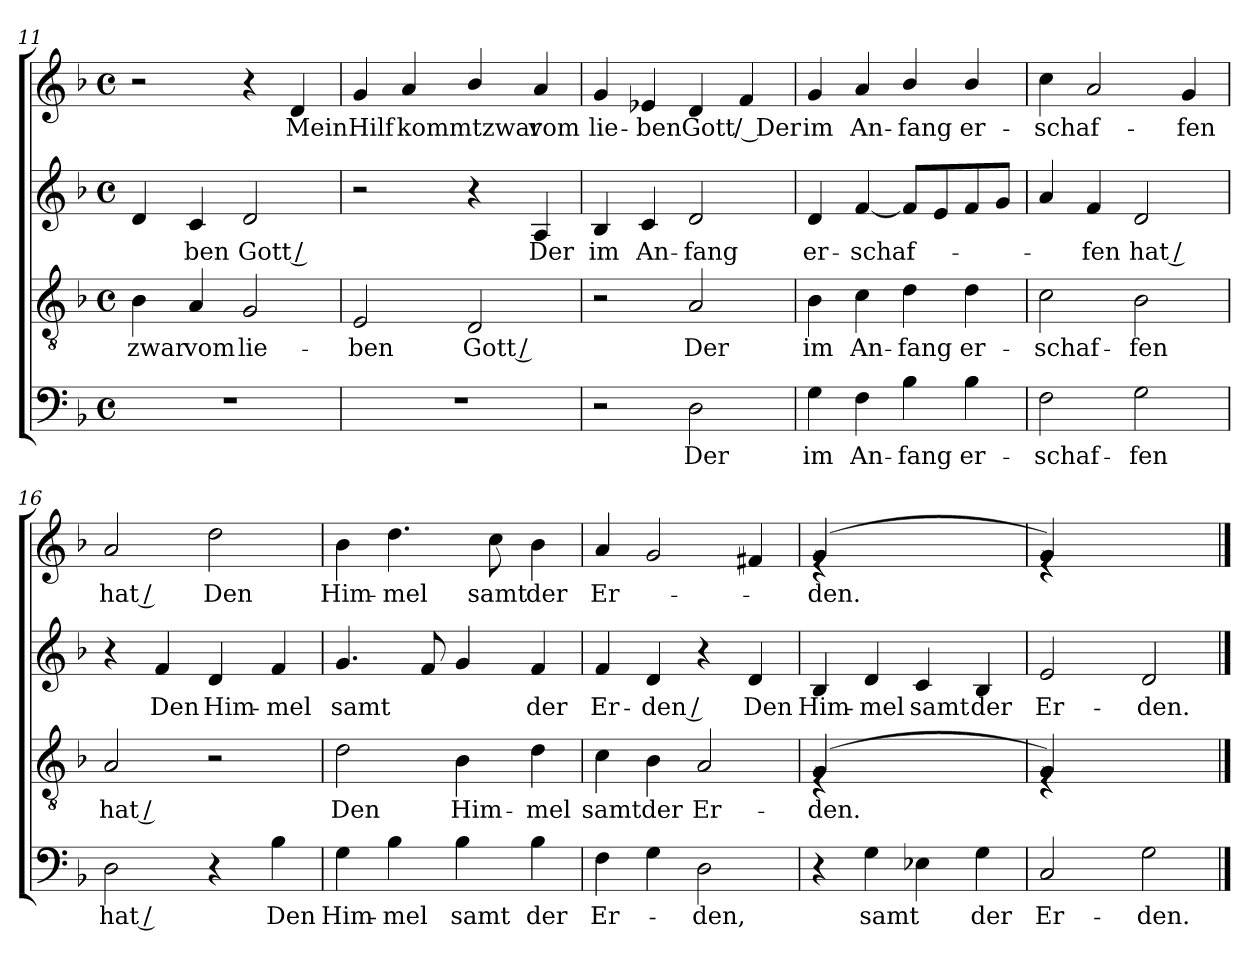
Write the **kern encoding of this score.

**kern	**text	**kern	**text	**kern	**text	**kern	**text
*part4	*part4	*part3	*part3	*part2	*part2	*part1	*part1
*staff4	*staff4	*staff3	*staff3	*staff2	*staff2	*staff1	*staff1
!!LO:LB:g=z
*clefF4	*	*clefGv2	*	*clefG2	*	*clefG2	*
*k[b-]	*	*k[b-]	*	*k[b-]	*	*k[b-]	*
*F:	*	*F:	*	*F:	*	*F:	*
*M4/4	*	*M4/4	*	*M4/4	*	*M4/4	*
*met(c)	*	*met(c)	*	*met(c)	*	*met(c)	*
=11	=11	=11	=11	=11	=11	=11	=11
!	!	!	!LO:LY:b	!	!	!	!
1r	.	4B-\	zwar	4d/	.	2r	.
!	!	!	!LO:LY:b	!	!LO:LY:b	!	!
.	.	4A/	vom	4c/	-ben	.	.
!	!	!	!LO:LY:b	!	!LO:LY:b	!	!
.	.	2G/	lie-	2d/	Gott /	4r	.
!	!	!	!	!	!	!	!LO:LY:b
.	.	.	.	.	.	4d/	Mein
=12	=12	=12	=12	=12	=12	=12	=12
!	!	!	!LO:LY:b	!	!	!	!LO:LY:b
1r	.	2E/	-ben	2r	.	4g/	Hilf
!	!	!	!	!	!	!	!LO:LY:b
.	.	.	.	.	.	4a/	kommtzwar
!	!	!	!LO:LY:b	!	!	!	!
.	.	2D/	Gott /	4r	.	4b-/	.
!	!	!	!	!	!LO:LY:b	!	!LO:LY:b
.	.	.	.	4A/	Der	4a/	vom
=13	=13	=13	=13	=13	=13	=13	=13
!	!	!	!	!	!LO:LY:b	!	!LO:LY:b
2r	.	2r	.	4B-/	im	4g/	lie-
!	!	!	!	!	!LO:LY:b	!	!LO:LY:b
.	.	.	.	4c/	An-	4e-X/	-ben
!	!LO:LY:b	!	!LO:LY:b	!	!LO:LY:b	!	!LO:LY:b
2D\	Der	2A/	Der	2d/	-fang	4d/	Gott
!	!	!	!	!	!	!	!LO:LY:b:rj
.	.	.	.	.	.	4f/	/ Der
=14	=14	=14	=14	=14	=14	=14	=14
!	!LO:LY:b	!	!LO:LY:b	!	!LO:LY:b	!	!LO:LY:b
4G\	im	4B-\	im	4d/	er-	4g/	im
!	!LO:LY:b	!	!LO:LY:b	!	!LO:LY:b	!	!LO:LY:b
4F\	An-	4c\	An-	[<4f/	-schaf-	4a/	An-
!	!LO:LY:b	!	!LO:LY:b	!	!	!	!LO:LY:b
4B-\	-fang	4d\	-fang	8f/L]	.	4b-/	-fang
.	.	.	.	8e/	.	.	.
!	!LO:LY:b	!	!LO:LY:b	!	!	!	!LO:LY:b
4B-\	er-	4d\	er-	8f/	.	4b-/	er-
.	.	.	.	8g/J	.	.	.
=15	=15	=15	=15	=15	=15	=15	=15
!	!LO:LY:b	!	!LO:LY:b	!	!	!	!LO:LY:b
2F\	-schaf-	2c\	-schaf-	4a/	.	4cc\	-schaf-
!	!	!	!	!	!LO:LY:b	!	!
.	.	.	.	4f/	-fen	2a/	.
!	!LO:LY:b	!	!LO:LY:b	!	!LO:LY:b	!	!
2G\	-fen	2B-\	-fen	2d/	hat /	.	.
!	!	!	!	!	!	!	!LO:LY:b
.	.	.	.	.	.	4g/	-fen
!!LO:PB:g=z
=16	=16	=16	=16	=16	=16	=16	=16
!	!LO:LY:b	!	!LO:LY:b	!	!	!	!LO:LY:b
2D\	hat /	2A/	hat /	4r	.	2a/	hat /
!	!	!	!	!	!LO:LY:b	!	!
.	.	.	.	4f/	Den	.	.
!	!	!	!	!	!LO:LY:b	!	!LO:LY:b
4r	.	2r	.	4d/	Him-	2dd\	Den
!	!LO:LY:b	!	!	!	!LO:LY:b	!	!
4B-\	Den	.	.	4f/	-mel	.	.
=17	=17	=17	=17	=17	=17	=17	=17
!	!LO:LY:b	!	!LO:LY:b	!	!LO:LY:b	!	!LO:LY:b
4G\	Him-	2d\	Den	4.g/	samt	4b-\	Him-
!	!LO:LY:b	!	!	!	!	!	!LO:LY:b
4B-\	-mel	.	.	.	.	4.dd\	-mel
.	.	.	.	8f/	.	.	.
!	!LO:LY:b	!	!LO:LY:b	!	!	!	!
4B-\	samt	4B-\	Him-	4g/	.	.	.
!	!	!	!	!	!	!	!LO:LY:b
.	.	.	.	.	.	8cc\	samt
!	!LO:LY:b	!	!LO:LY:b	!	!LO:LY:b	!	!LO:LY:b
4B-\	der	4d\	-mel	4f/	der	4b-\	der
=18	=18	=18	=18	=18	=18	=18	=18
!	!LO:LY:b	!	!LO:LY:b	!	!LO:LY:b	!	!LO:LY:b
4F\	Er-	4c\	samt	4f/	Er-	4a/	Er-
!	!	!	!LO:LY:b	!	!LO:LY:b	!	!
4G\	.	4B-\	der	4d/	-den /	2g/	.
!	!LO:LY:b	!	!LO:LY:b	!	!	!	!
2D\	-den,	2A/	Er-	4r	.	.	.
!	!	!	!	!	!LO:LY:b	!	!
.	.	.	.	4d/	Den	4f#X/	.
=19	=19	=19	=19	=19	=19	=19	=19
!	!	!LO:N:head=solid	!LO:LY:b	!	!LO:LY:b	!LO:N:head=solid	!LO:LY:b
*	*	*^	*	*	*	*^	*
4r	.	(<4G/	4rE	-den.	4B-/	Him-	(<4g/	4re	-den.
!	!LO:LY:b	!	!	!	!	!LO:LY:b	!	!	!
4G\	samt	2.ryy	2.ryy	.	4d/	-mel	2.ryy	2.ryy	.
!	!	!	!	!	!	!LO:LY:b	!	!	!
4E-X\	.	.	.	.	4c/	samt	.	.	.
!	!LO:LY:b	!	!	!	!	!LO:LY:b	!	!	!
4G\	der	.	.	.	4B-/	der	.	.	.
=20	=20	=20	=20	=20	=20	=20	=20	=20	=20
!	!LO:LY:b	!LO:N:head=solid	!	!	!	!LO:LY:b	!LO:N:head=solid	!	!
2C/	Er-	4G/)	4rE	.	2e/	Er-	4g/)	4re	.
.	.	2.ryy	2.ryy	.	.	.	2.ryy	2.ryy	.
!	!LO:LY:b	!	!	!	!	!LO:LY:b	!	!	!
2G\	-den.	.	.	.	2d/	-den.	.	.	.
*	*	*v	*v	*	*	*	*v	*v	*
==	==	==	==	==	==	==	==
*-	*-	*-	*-	*-	*-	*-	*-
